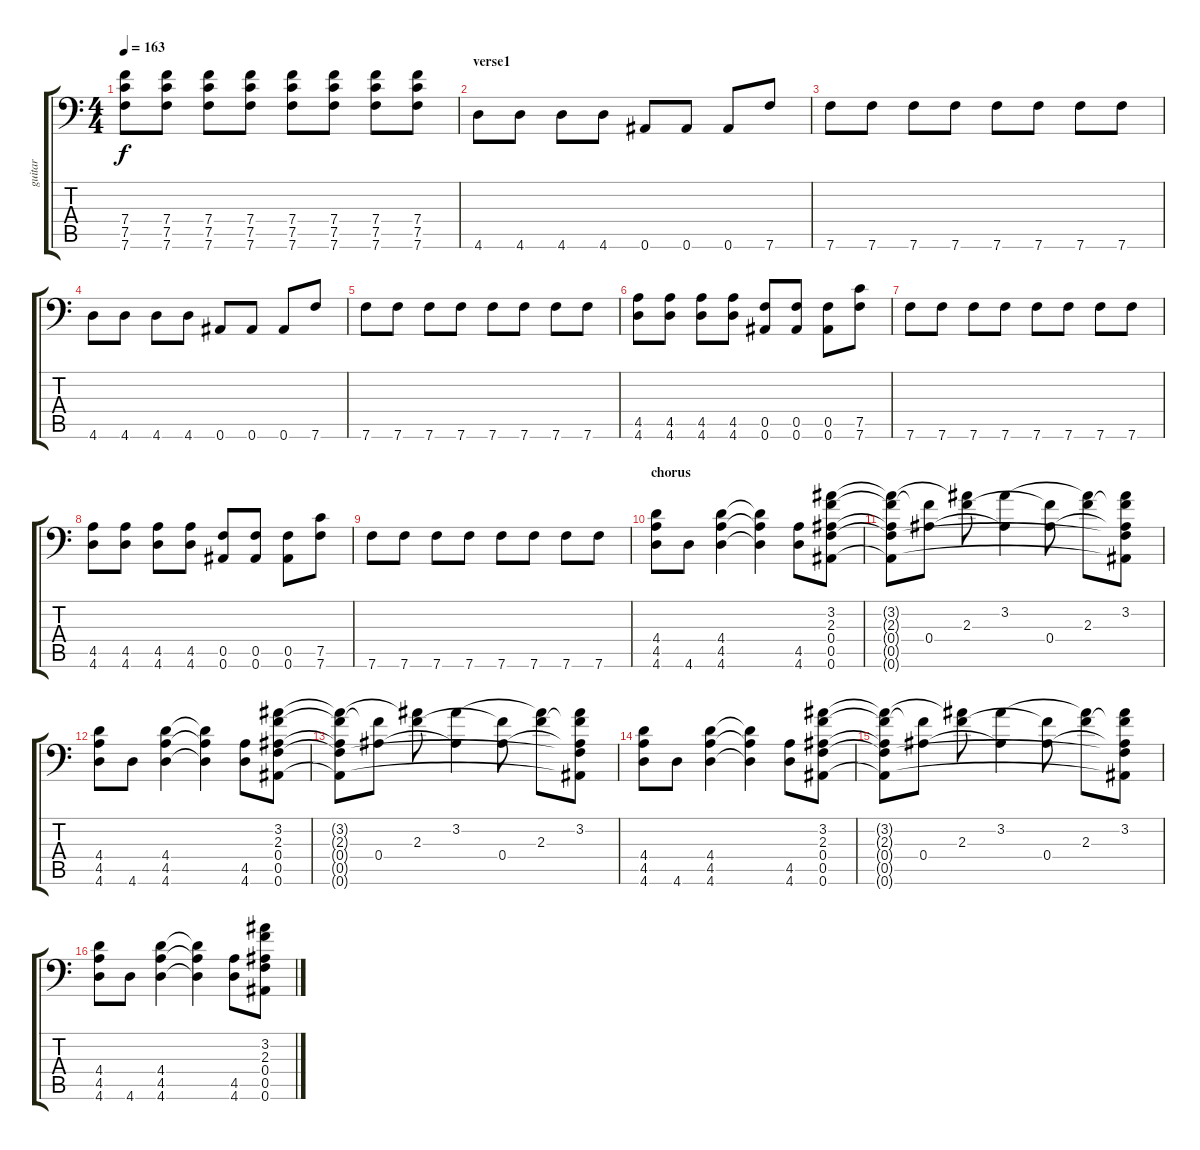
\track ("guitar" "guitar") {instrument distortionguitar}
\staff {score tabs}
\tuning (C4 G3 Eb3 Bb2 F2 Bb1) {hide}
\ts (4 4)
\tempo 163
\clef f4
\ks c
(7.4{t} 7.5{t} 7.6{t}).8{dy f} (7.4 7.5 7.6).8 (7.4 7.5 7.6).8 (7.4 7.5 7.6).8 (7.4 7.5 7.6).8 (7.4 7.5 7.6).8 (7.4 7.5 7.6).8 (7.4 7.5 7.6).8 |
\section ("" "verse1")
4.6.8 4.6.8 4.6.8 4.6.8 0.6.8 0.6.8 0.6.8 7.6.8 |
7.6.8 7.6.8 7.6.8 7.6.8 7.6.8 7.6.8 7.6.8 7.6.8 |
4.6.8 4.6.8 4.6.8 4.6.8 0.6.8 0.6.8 0.6.8 7.6.8 |
7.6.8 7.6.8 7.6.8 7.6.8 7.6.8 7.6.8 7.6.8 7.6.8 |
(4.5 4.6).8 (4.5 4.6).8 (4.5 4.6).8 (4.5 4.6).8 (0.5 0.6).8 (0.5 0.6).8 (0.5 0.6).8 (7.5 7.6).8 |
7.6.8 7.6.8 7.6.8 7.6.8 7.6.8 7.6.8 7.6.8 7.6.8 |
(4.5 4.6).8 (4.5 4.6).8 (4.5 4.6).8 (4.5 4.6).8 (0.5 0.6).8 (0.5 0.6).8 (0.5 0.6).8 (7.5 7.6).8 |
7.6.8 7.6.8 7.6.8 7.6.8 7.6.8 7.6.8 7.6.8 7.6.8 |
\section ("" "chorus")
(4.4 4.5 4.6).8 4.6.8 (4.4 4.5 4.6).4 (4.4{t} 4.5{t} 4.6{t}).4 (4.5 4.6).8 (3.2 2.3 0.4 0.5 0.6).8 |
(3.2{t} 2.3{t} 0.4{t} 0.5{t} 0.6{t}).8 (2.3{t} 0.4).8 (3.2{t} 2.3).8 (3.2 0.4{t}).4 (2.3{t} 0.4).8 (3.2{t} 2.3).8 (3.2 2.3{t} 0.4{t} 0.5{t} 0.6{t}).8 |
(4.4 4.5 4.6).8 4.6.8 (4.4 4.5 4.6).4 (4.4{t} 4.5{t} 4.6{t}).4 (4.5 4.6).8 (3.2 2.3 0.4 0.5 0.6).8 |
(3.2{t} 2.3{t} 0.4{t} 0.5{t} 0.6{t}).8 (2.3{t} 0.4).8 (3.2{t} 2.3).8 (3.2 0.4{t}).4 (2.3{t} 0.4).8 (3.2{t} 2.3).8 (3.2 2.3{t} 0.4{t} 0.5{t} 0.6{t}).8 |
(4.4 4.5 4.6).8 4.6.8 (4.4 4.5 4.6).4 (4.4{t} 4.5{t} 4.6{t}).4 (4.5 4.6).8 (3.2 2.3 0.4 0.5 0.6).8 |
(3.2{t} 2.3{t} 0.4{t} 0.5{t} 0.6{t}).8 (2.3{t} 0.4).8 (3.2{t} 2.3).8 (3.2 0.4{t}).4 (2.3{t} 0.4).8 (3.2{t} 2.3).8 (3.2 2.3{t} 0.4{t} 0.5{t} 0.6{t}).8 |
(4.4 4.5 4.6).8 4.6.8 (4.4 4.5 4.6).4 (4.4{t} 4.5{t} 4.6{t}).4 (4.5 4.6).8 (3.2 2.3 0.4 0.5 0.6).8
